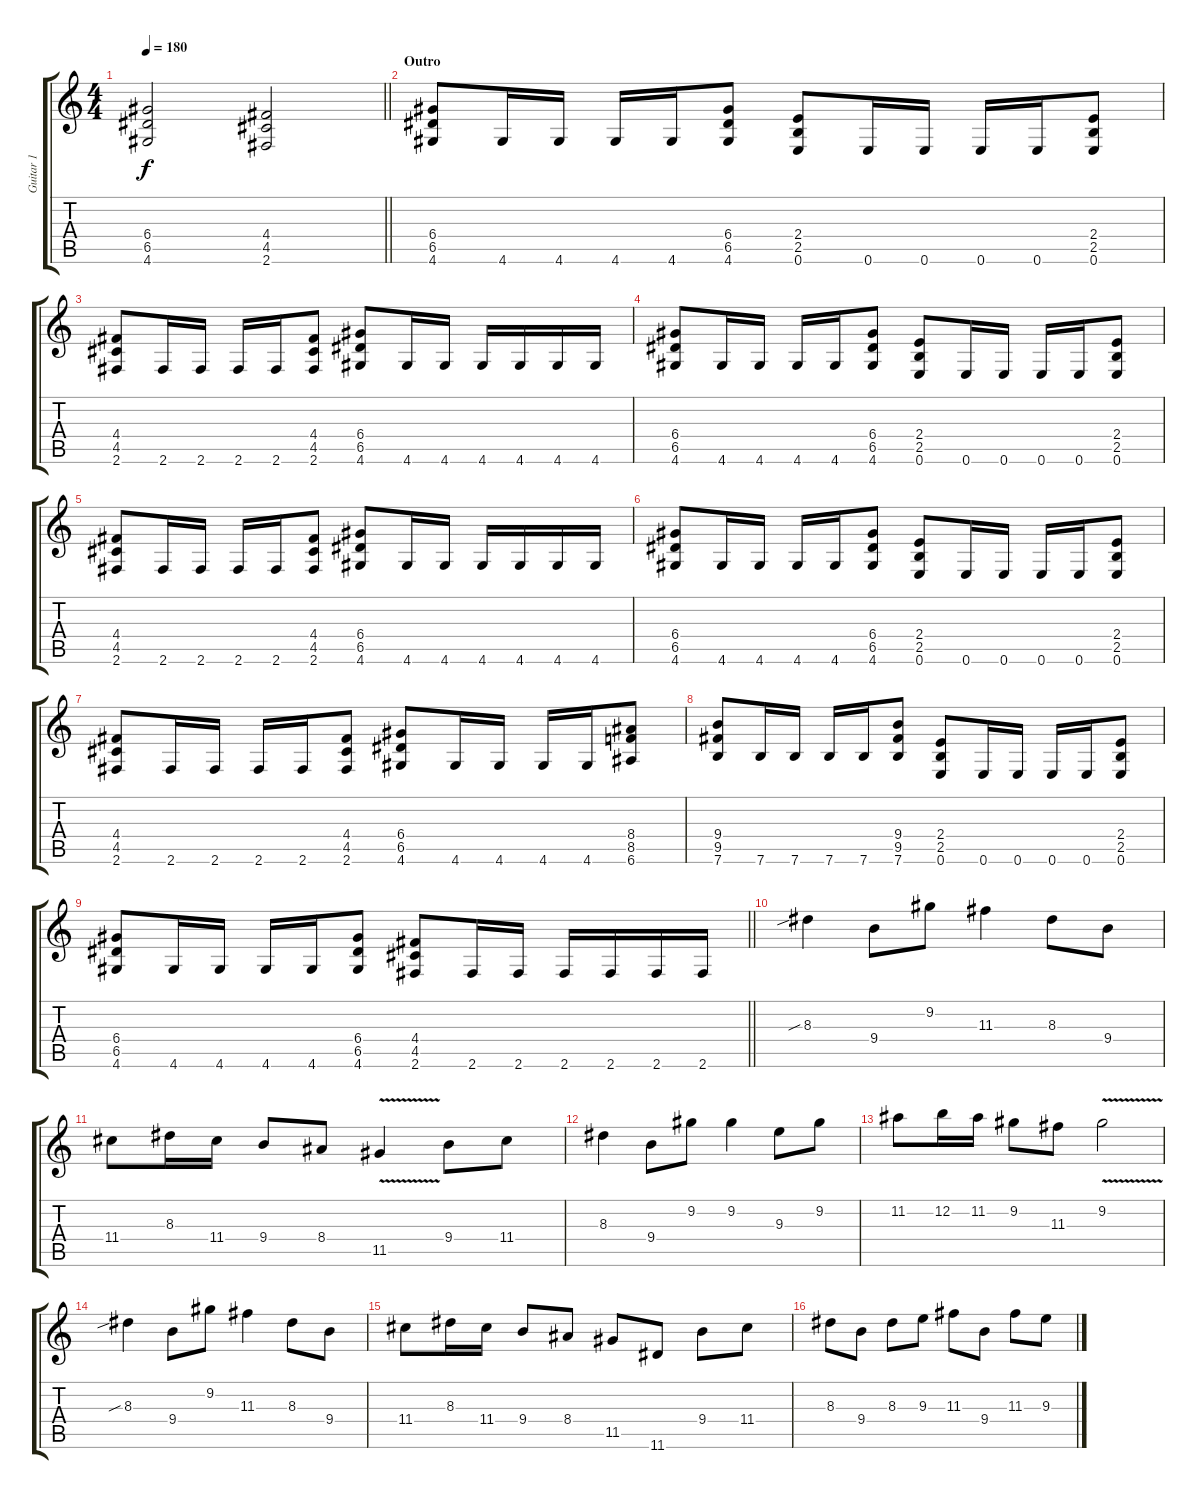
\track ("Guitar 1" "Guitar 1") {instrument distortionguitar}
\staff {score tabs}
\tuning (E4 B3 G3 D3 A2 E2) {hide}
\ts (4 4)
\tempo 180
\clef g2
\barLineRight lightlight
\ks c
(6.4 6.5 4.6).2{dy f} (4.4 4.5 2.6).2 |
\section ("" "Outro")
(6.4 6.5 4.6).8{volume 13 instrument distortionguitar} 4.6.16 4.6.16 4.6.16 4.6.16 (6.4 6.5 4.6).8 (2.4 2.5 0.6).8 0.6.16 0.6.16 0.6.16 0.6.16 (2.4 2.5 0.6).8 |
(4.4 4.5 2.6).8 2.6.16 2.6.16 2.6.16 2.6.16 (4.4 4.5 2.6).8 (6.4 6.5 4.6).8 4.6.16 4.6.16 4.6.16 4.6.16 4.6.16 4.6.16 |
(6.4 6.5 4.6).8 4.6.16 4.6.16 4.6.16 4.6.16 (6.4 6.5 4.6).8 (2.4 2.5 0.6).8 0.6.16 0.6.16 0.6.16 0.6.16 (2.4 2.5 0.6).8 |
(4.4 4.5 2.6).8 2.6.16 2.6.16 2.6.16 2.6.16 (4.4 4.5 2.6).8 (6.4 6.5 4.6).8 4.6.16 4.6.16 4.6.16 4.6.16 4.6.16 4.6.16 |
(6.4 6.5 4.6).8 4.6.16 4.6.16 4.6.16 4.6.16 (6.4 6.5 4.6).8 (2.4 2.5 0.6).8 0.6.16 0.6.16 0.6.16 0.6.16 (2.4 2.5 0.6).8 |
(4.4 4.5 2.6).8 2.6.16 2.6.16 2.6.16 2.6.16 (4.4 4.5 2.6).8 (6.4 6.5 4.6).8 4.6.16 4.6.16 4.6.16 4.6.16 (8.4 8.5 6.6).8 |
(9.4 9.5 7.6).8 7.6.16 7.6.16 7.6.16 7.6.16 (9.4 9.5 7.6).8 (2.4 2.5 0.6).8 0.6.16 0.6.16 0.6.16 0.6.16 (2.4 2.5 0.6).8 |
\barLineRight lightlight
(6.4 6.5 4.6).8 4.6.16 4.6.16 4.6.16 4.6.16 (6.4 6.5 4.6).8 (4.4 4.5 2.6).8 2.6.16 2.6.16 2.6.16 2.6.16 2.6.16 2.6.16 |
8.3{sib}.4 9.4.8 9.2.8 11.3.4 8.3.8 9.4.8 |
11.4.8 8.3.16 11.4.16 9.4.8 8.4.8 11.5{v}.4 9.4.8 11.4.8 |
8.3.4 9.4.8 9.2.8 9.2.4 9.3.8 9.2.8 |
11.2.8 12.2.16 11.2.16 9.2.8 11.3.8 9.2{v}.2 |
8.3{sib}.4 9.4.8 9.2.8 11.3.4 8.3.8 9.4.8 |
11.4.8 8.3.16 11.4.16 9.4.8 8.4.8 11.5.8 11.6.8 9.4.8 11.4.8 |
8.3.8 9.4.8 8.3.8 9.3.8 11.3.8 9.4.8 11.3.8 9.3.8
